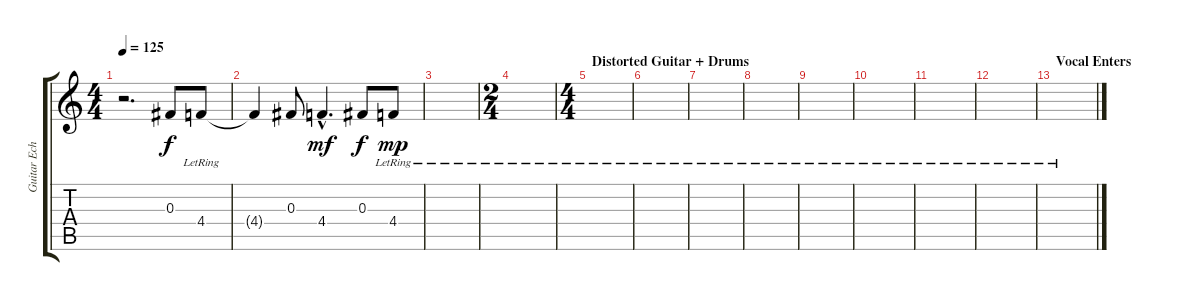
\track ("Guitar Echo" "Guitar Ech") {instrument electricguitarjazz}
\staff {score tabs}
\tuning (Eb4 Bb3 Gb3 Db3 Ab2 Eb2) {hide}
\ts (4 4)
\tempo 125
\clef g2
\ks c
r.2{d dy f} 0.3.8 4.4{lr}.8 |
4.4{t}.4 0.3.8 4.4{hac}.4{d dy mf} 0.3.8{dy f} 4.4{lr}.8{dy mp} |
|
\ts (2 4)
|
\ts (4 4)
\section ("" "Distorted Guitar + Drums")
|
|
|
|
|
|
|
|
\section ("" "Vocal Enters")
